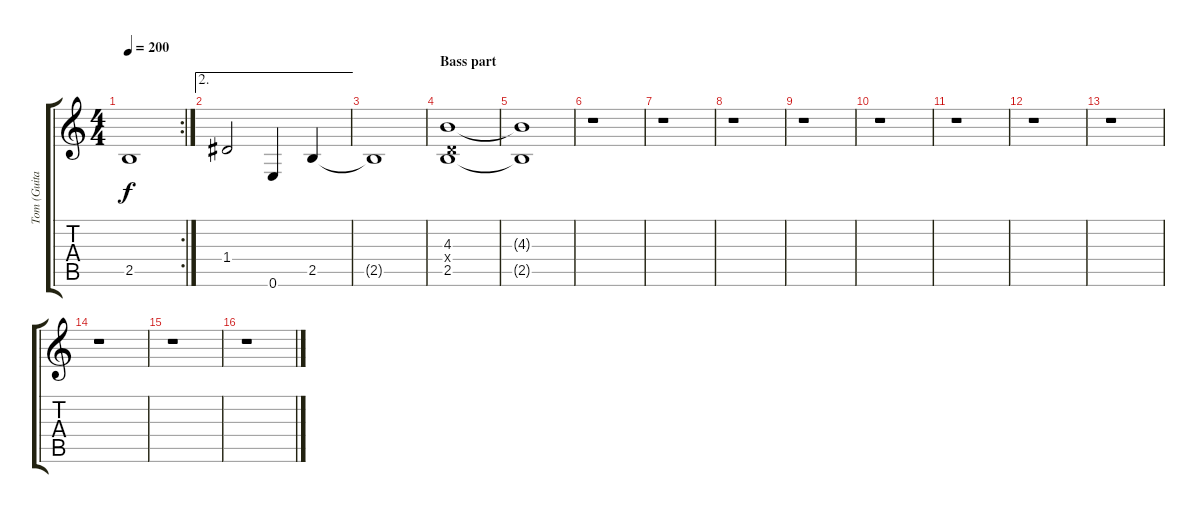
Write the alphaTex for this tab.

\track ("Tom (Guitar 1)" "Tom (Guita") {instrument distortionguitar}
\staff {score tabs}
\tuning (E4 B3 G3 D3 A2 E2) {hide}
\rc 2
\ts (4 4)
\tempo 200
\clef g2
\ks c
2.5{t}.1{dy f} |
\ae 2
1.4.2 0.6.4 2.5.4 |
2.5{t}.1 |
\section ("" "Bass part")
(4.3 0.4{x} 2.5).1 |
(4.3{t} 2.5{t}).1 |
r.1 |
r.1 |
r.1 |
r.1 |
r.1 |
r.1 |
r.1 |
r.1 |
r.1 |
r.1 |
r.1
